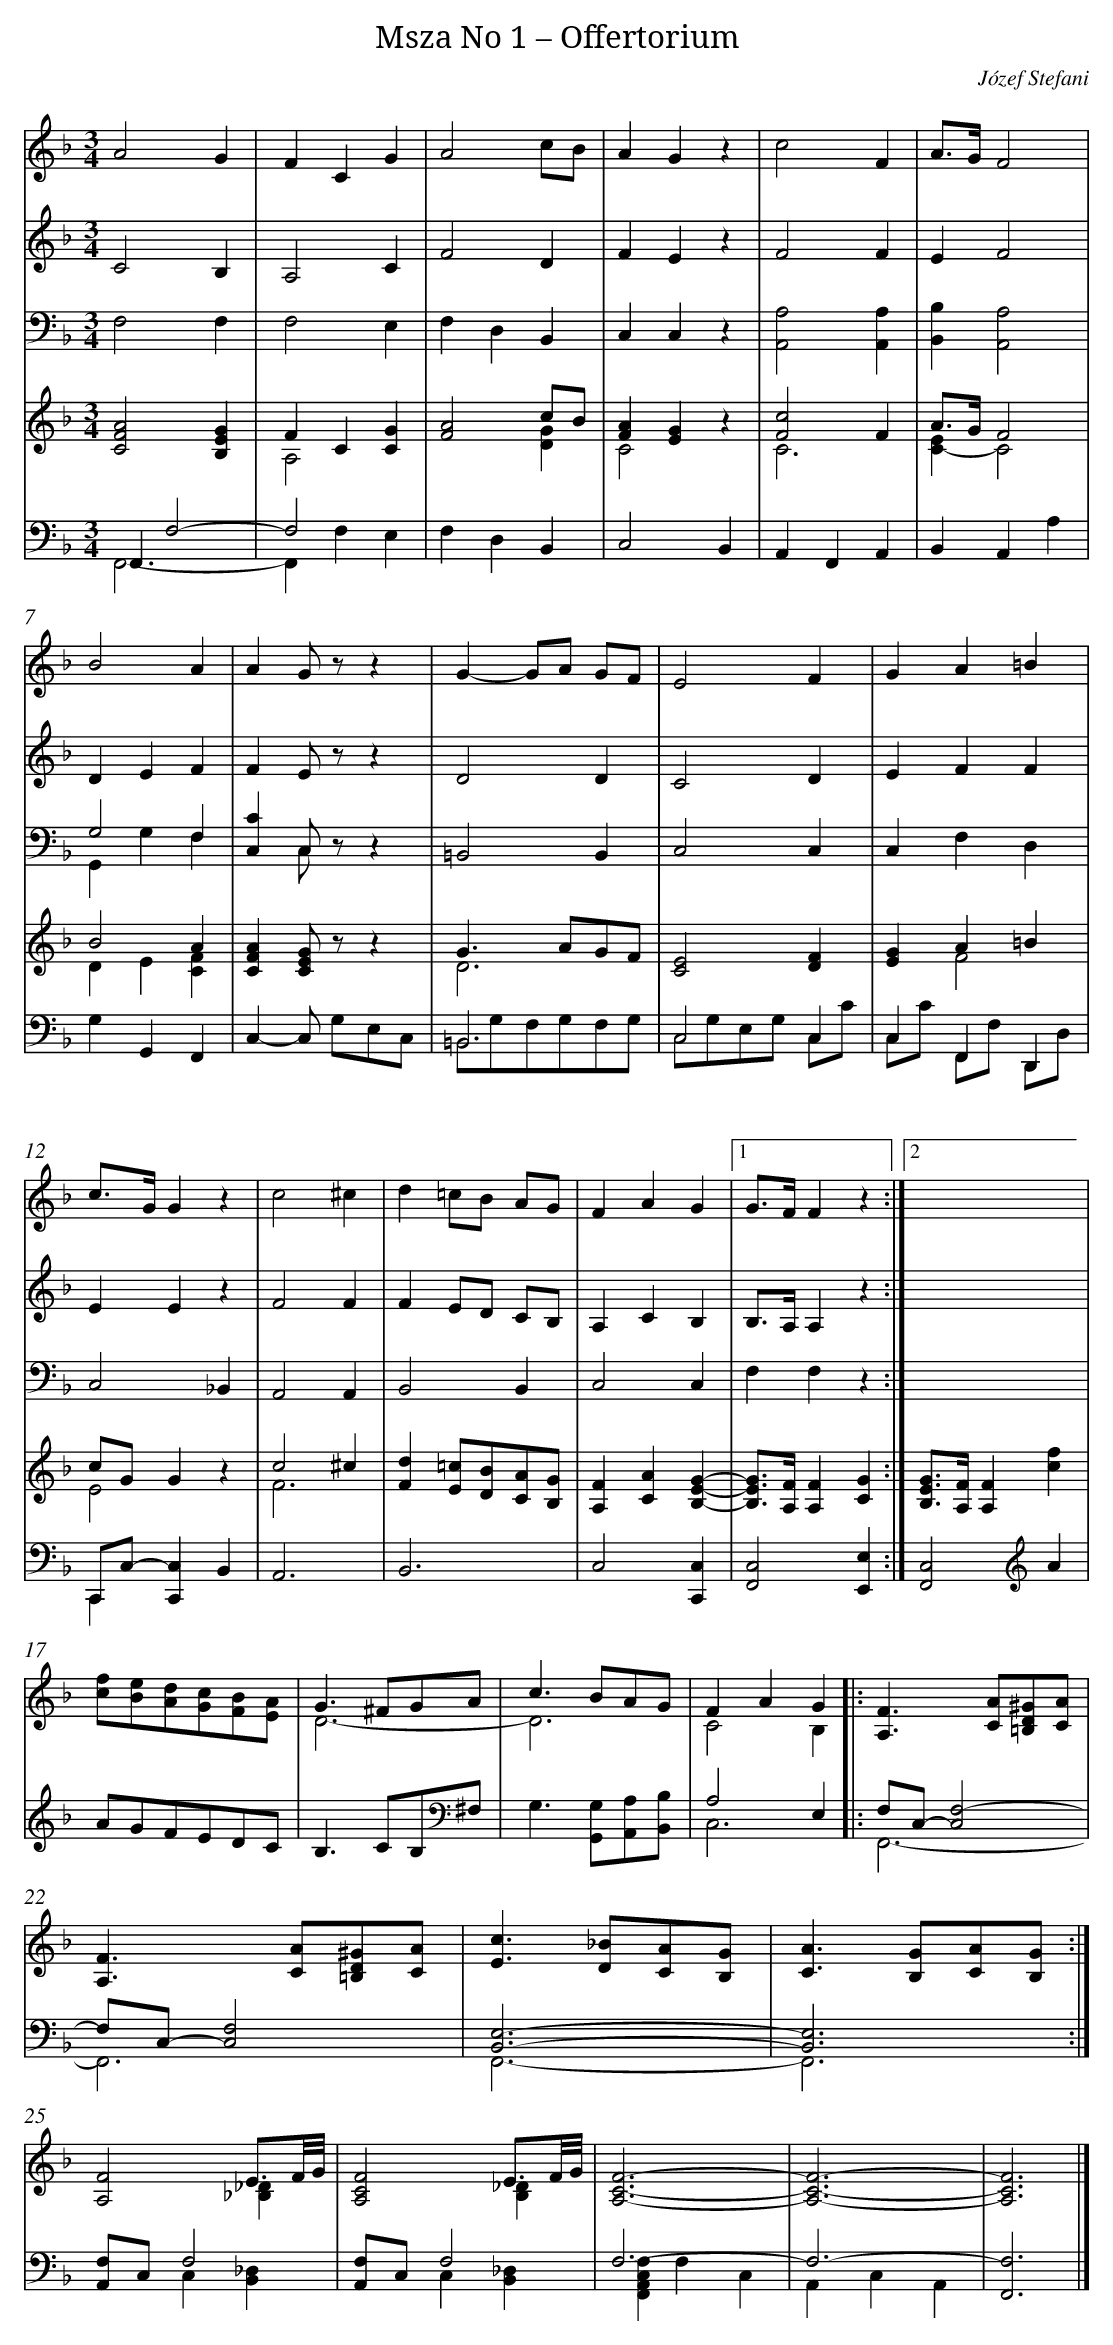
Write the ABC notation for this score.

X:1
T: Msza No 1 – Offertorium
C: Józef Stefani
L: 1/4
M: 3/4
V: 1 clef=treble
V: 2 clef=treble
V: 3 clef=bass
V: 4 clef=treble
V: 5 clef=bass
K: F
[V:1] A2G |
[V:2] C2B, |
[V:3] F,2F, |
[V:4] [A2F2C2][GEB,] |
[V:5] F,,F,2- & F,,3- |
[V:1] FCG |
[V:2] A,2C |
[V:3] F,2E, |
[V:4] FC[GC] & A,2x |
[V:5] F,2x & F,,F,E, |
[V:1] A2c/B/ |
[V:2] F2D |
[V:3] F,D,B,, |
[V:4] [A2F2]c/B/ & x2[GD] |
[V:5] F,D,B,, |
[V:1] AGz |
[V:2] FEz |
[V:3] C,C,z |
[V:4] [AF][GE]z & C2x |
[V:5] C,2B,, |
[V:1] c2F |
[V:2] F2F |
[V:3] [A,2A,,2][A,A,,] |
[V:4] [c2F2]F & C3 |
[V:5] A,,F,,A,, |
[V:1] A/>G/F2 |
[V:2] EF2 |
[V:3] [B,B,,][A,2A,,2] |
[V:4] A/>G/F2 & [EC-]C2 |
[V:5] B,,A,,A, |
[V:1] B2A |
[V:2] DEF |
[V:3] G,2F, & G,,G,F, |
[V:4] B2A & DE[FC] |
[V:5] G,G,,F,, |
[V:1] AG/ z/z |
[V:2] FE/ z/z |
[V:3] [CC,]C,/ z/z & xC,/ x/x |
[V:4] [AFC][G/E/C/] z/z |
[V:5] C,-C,/ G,/E,/C,/ |
[V:1] G-G/A/ G/F/ |
[V:2] D2D |
[V:3] =B,,2B,, |
[V:4] G>AG/F/ & D3 |
[V:5] =B,,3 & =B,,/G,/F,/G,/F,/G,/ |
[V:1] E2F |
[V:2] C2D |
[V:3] C,2C, |
[V:4] [E2C2][FD] |
[V:5] C,2C, & C,/G,/E,/G,/ C,/C/ |
[V:1] GA=B |
[V:2] EFF |
[V:3] C,F,D, |
[V:4] [GE]A=B & xF2 |
[V:5] C,F,,D,, & C,/C/ F,,/F,/ D,,/D,/ |
[V:1] c/>G/Gz |
[V:2] EEz |
[V:3] C,2_B,, |
[V:4] c/G/Gz & E2z |
[V:5] C,,/C,/-[C,C,,]B,, & C,,xx |
[V:1] c2^c |
[V:2] F2F |
[V:3] A,,2A,, |
[V:4] c2^c & F3 |
[V:5] A,,3 |
[V:1] d=c/B/ A/G/ |
[V:2] FE/D/ C/B,/ |
[V:3] B,,2B,, |
[V:4] [dF][=c/E/][B/D/][A/C/][G/B,/] |
[V:5] B,,3 |
[V:1] FAG |[1
[V:2] A,CB, |
[V:3] C,2C, |
[V:4] [FA,][AC][GEB,]- |
[V:5] C,2[C,C,,] |
[V:1] G/>F/Fz :|][2
[V:2] B,/>A,/A,z :|]
[V:3] F,F,z :|]
[V:4] [G/E/B,/]>[F/A,/][FA,][GC] :|]
[V:5] [C,2F,,2][E,E,,] :|]
[V:1] x3 |
[V:2] x3 |
[V:3] x3 |
[V:4] [G/E/B,/]>[F/A,/][FA,][fc] |
[V:5] [C,2F,,2][K:clef=treble]A |
[V:1] x3 |
[V:2] x3 |
[V:3] x3 |
[V:4] [f/c/][e/B/][d/A/][c/G/][B/F/][A/E/] |
[V:5] A/G/F/E/D/C/ |
[V:1] x3 |
[V:2] x3 |
[V:3] x3 |
[V:4] G>^FG/A/ & D3- |
[V:5] B,>CB,/[K:clef=bass]^F,/ |
[V:1] x3 |
[V:2] x3 |
[V:3] x3 |
[V:4] c>BA/G/ & D3 |
[V:5] G,>[G,G,,][A,/A,,/][B,/B,,/] |
[V:1] x3 ]|:
[V:2] x3 ]|:
[V:3] x3 ]|:
[V:4] FAG & C2B, ]|:
[V:5] A,2E, & C,3 ]|:
[V:1] x3 |
[V:2] x3 |
[V:3] x3 |
[V:4] [FA,]>[AC][^G/D/=B,/][A/C/] |
[V:5] F,/C,/-[F,2-C,2] & F,,3- |
[V:1] x3 |
[V:2] x3 |
[V:3] x3 |
[V:4] [FA,]>[AC][^G/D/=B,/][A/C/] |
[V:5] F,/C,/-[F,2C,2] & F,,3 |
[V:1] x3 |
[V:2] x3 |
[V:3] x3 |
[V:4] [cE]>[_BD][A/C/][G/B,/] |
[V:5] [E,3B,,3]- & F,,3- |
[V:1] x3 :|]
[V:2] x3 :|]
[V:3] x3 :|]
[V:4] [AC]>[GB,][A/C/][G/B,/] :|]
[V:5] [E,3B,,3] & F,,3 :|]
[V:1] x3 |
[V:2] x3 |
[V:3] x3 |
[V:4] [F2A,2]E3//F/8G/8 & x2[_D_B,] |
[V:5] [F,/A,,/]C,/F,2 & xC,[_D,B,,] |
[V:1] x3 |
[V:2] x3 |
[V:3] x3 |
[V:4] [F2C2A,2]E3//F/8G/8 & x2[_DB,] |
[V:5] [F,/A,,/]C,/F,2 & xC,[_D,B,,] |
[V:1] x3 |
[V:2] x3 |
[V:3] x3 |
[V:4] [F3C3A,3]- |
[V:5] F,3- & [F,C,A,,F,,]F,C, |
[V:1] x3 |
[V:2] x3 |
[V:3] x3 |
[V:4] [F3C3A,3]- |
[V:5] F,3- & A,,C,A,, |
[V:1] x3 |]
[V:2] x3 |]
[V:3] x3 |]
[V:4] [F3C3A,3] |]
[V:5] [F,3F,,3] |]
